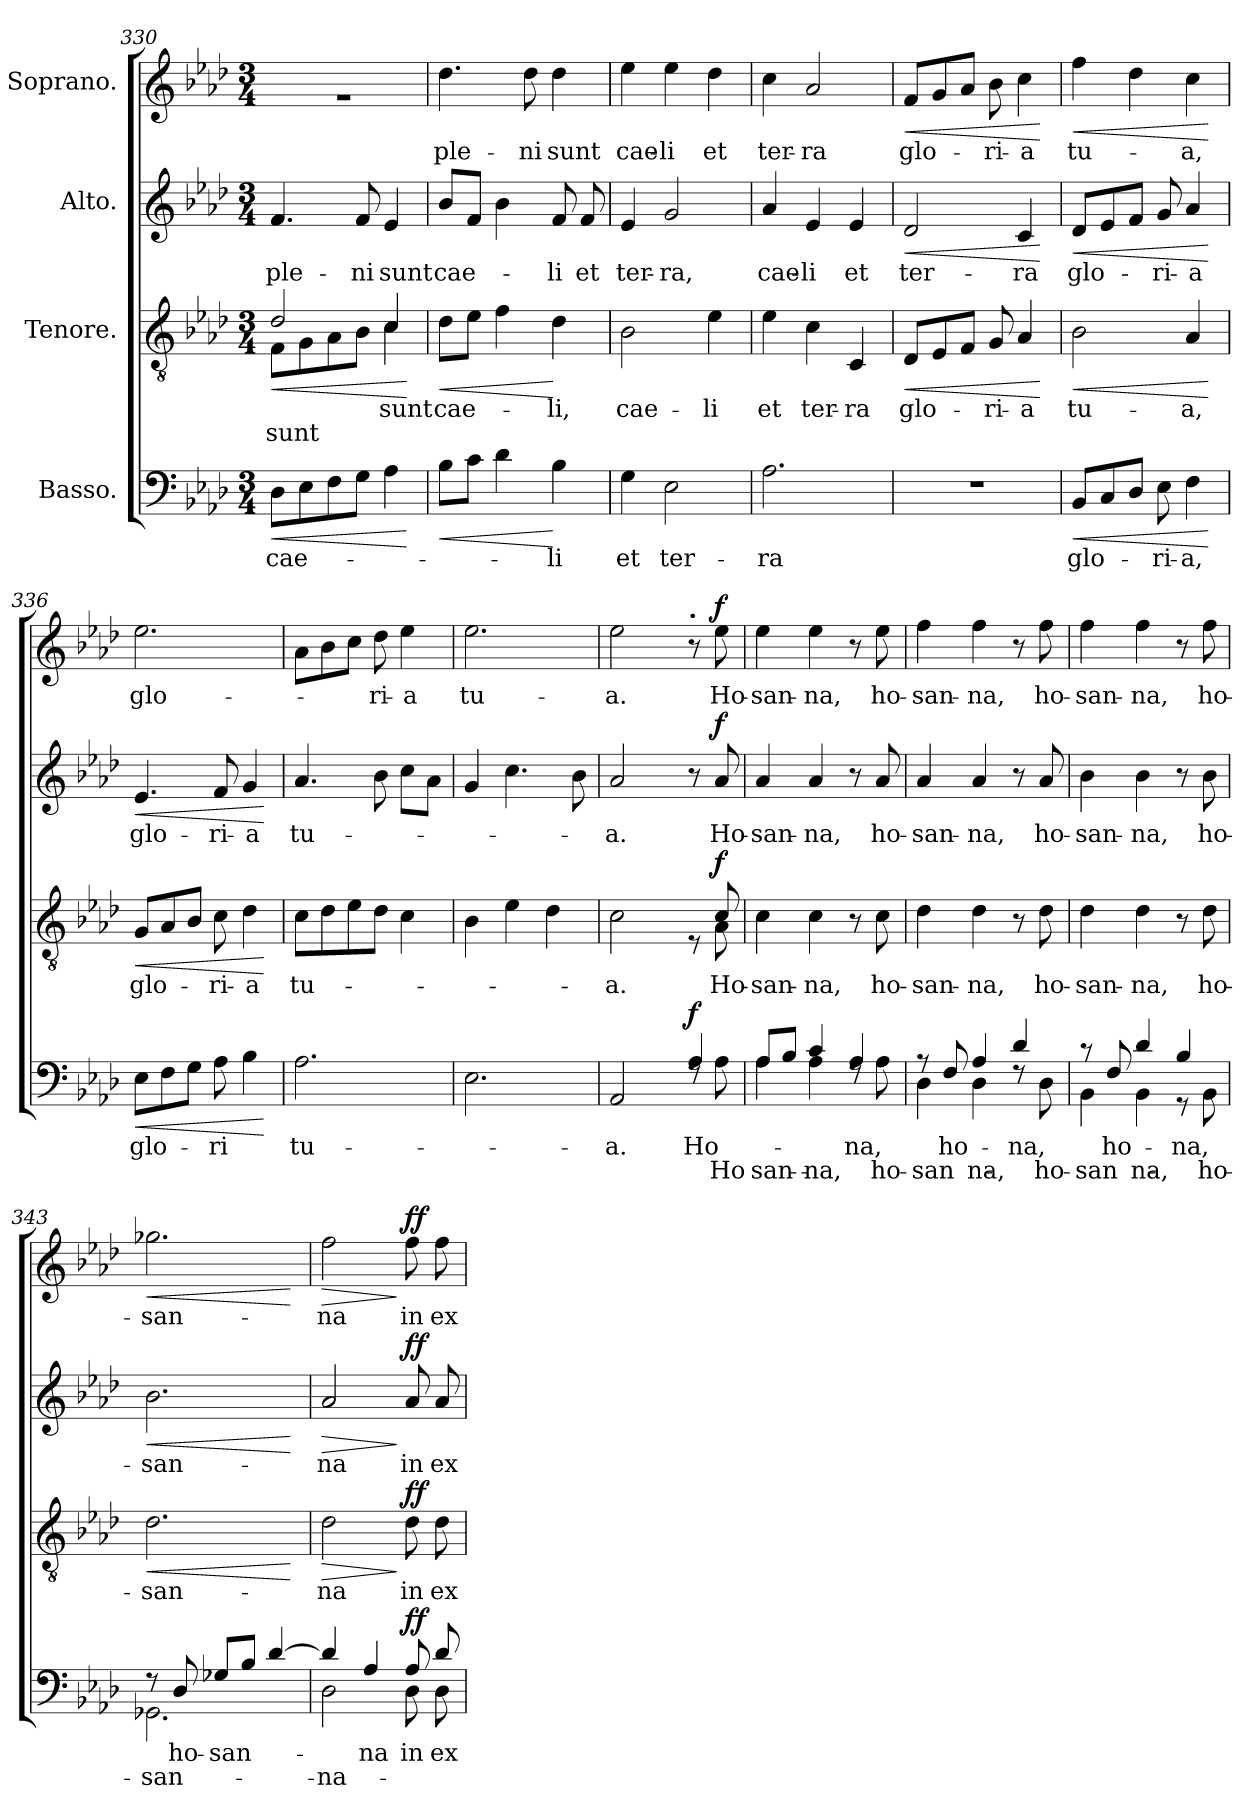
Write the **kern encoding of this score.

**kern	**text	**text	**dynam	**kern	**text	**text	**dynam	**kern	**text	**dynam	**kern	**text	**dynam
*part4	*part4	*part4	*part4	*part3	*part3	*part3	*part3	*part2	*part2	*part2	*part1	*part1	*part1
*staff4	*staff4	*staff4	*staff4	*staff3	*staff3	*staff3	*staff3	*staff2	*staff2	*staff2	*staff1	*staff1	*staff1
*I"Basso.	*	*	*	*I"Tenore.	*	*	*	*I"Alto.	*	*	*I"Soprano.	*	*
*clefF4	*	*	*	*clefGv2	*	*	*	*clefG2	*	*	*clefG2	*	*
*k[b-e-a-d-]	*	*	*	*k[b-e-a-d-]	*	*	*	*k[b-e-a-d-]	*	*	*k[b-e-a-d-]	*	*
*M3/4	*	*	*	*M3/4	*	*	*	*M3/4	*	*	*M3/4	*	*
=330	=330	=330	=330	=330	=330	=330	=330	=330	=330	=330	=330	=330	=330
!	!LO:LY:b	!	!LO:HP:b	!	!LO:LY:b	!	!LO:HP:b	!	!	!	!	!	!
*	*	*	*	*^	*	*	*	*	*	*	*	*	*
!	!	!	!	!	!	!	!LO:LY:b	!	!	!LO:LY:b	!	!	!	!
8D-\L	cae-	.	<	2d-/	8F\L	.	sunt	<	4.f/	ple-	.	2.rg	.	.
8E-\	.	.	.	.	8G\	.	.	.	.	.	.	.	.	.
8F\	.	.	.	.	8A-\	.	.	.	.	.	.	.	.	.
!	!	!	!	!	!	!	!	!	!	!LO:LY:b	!	!	!	!
8G\J	.	.	.	.	8B-\J	.	.	.	8f/	-ni	.	.	.	.
!	!	!	!	!	!	!LO:LY:b	!	!	!	!LO:LY:b	!	!	!	!
4A-\	.	.	.	4c/	4c\	sunt	.	.	4e-/	sunt	.	.	.	.
*	*	*	*	*v	*v	*	*	*	*	*	*	*	*	*
.	.	.	[	.	.	.	[	.	.	.	.	.	.
=331	=331	=331	=331	=331	=331	=331	=331	=331	=331	=331	=331	=331	=331
!	!	!	!LO:HP:b	!	!LO:LY:b	!	!LO:HP:b	!	!LO:LY:b	!	!	!LO:LY:b	!
8B-\L	.	.	<	8d-\L	cae-	.	<	8b-/L	cae-	.	4.dd-\	ple-	.
8c\J	.	.	.	8e-\J	.	.	.	8f/J	.	.	.	.	.
4d-\	.	.	.	4f\	.	.	.	4b-\	.	.	.	.	.
!	!	!	!	!	!	!	!	!	!	!	!	!LO:LY:b	!
.	.	.	.	.	.	.	.	.	.	.	8dd-\	-ni	.
!	!LO:LY:b	!	!	!	!LO:LY:b	!	!	!	!LO:LY:b	!	!	!LO:LY:b	!
4B-\	li	.	[	4d-\	-li,	.	[	8f/	-li	.	4dd-\	sunt	.
!	!	!	!	!	!	!	!	!	!LO:LY:b	!	!	!	!
.	.	.	.	.	.	.	.	8f/	et	.	.	.	.
=332	=332	=332	=332	=332	=332	=332	=332	=332	=332	=332	=332	=332	=332
!	!LO:LY:b	!	!	!	!LO:LY:b	!	!	!	!LO:LY:b	!	!	!LO:LY:b	!
4G\	et	.	.	2B-\	cae-	.	.	4e-/	ter-	.	4ee-\	cae-	.
!	!LO:LY:b	!	!	!	!	!	!	!	!LO:LY:b	!	!	!LO:LY:b	!
2E-\	ter-	.	.	.	.	.	.	2g/	-ra,	.	4ee-\	-li	.
!	!	!	!	!	!LO:LY:b	!	!	!	!	!	!	!LO:LY:b	!
.	.	.	.	4e-\	-li	.	.	.	.	.	4dd-\	et	.
=333	=333	=333	=333	=333	=333	=333	=333	=333	=333	=333	=333	=333	=333
!	!LO:LY:b	!	!	!	!LO:LY:b	!	!	!	!LO:LY:b	!	!	!LO:LY:b	!
2.A-\	-ra	.	.	4e-\	et	.	.	4a-/	cae-	.	4cc\	ter-	.
!	!	!	!	!	!LO:LY:b	!	!	!	!LO:LY:b	!	!	!LO:LY:b	!
.	.	.	.	4c\	ter-	.	.	4e-/	-li	.	2a-/	-ra	.
!	!	!	!	!	!LO:LY:b	!	!	!	!LO:LY:b	!	!	!	!
.	.	.	.	4C/	-ra	.	.	4e-/	et	.	.	.	.
=334	=334	=334	=334	=334	=334	=334	=334	=334	=334	=334	=334	=334	=334
!	!	!	!	!	!LO:LY:b	!	!LO:HP:b	!	!LO:LY:b	!LO:HP:b	!	!LO:LY:b	!LO:HP:b
2.r	.	.	.	8D-/L	glo-	.	<	2d-/	ter-	<	8f/L	glo-	<
.	.	.	.	8E-/	.	.	.	.	.	.	8g/	.	.
.	.	.	.	8F/J	.	.	.	.	.	.	8a-/J	.	.
!	!	!	!	!	!LO:LY:b	!	!	!	!	!	!	!LO:LY:b	!
.	.	.	.	8G/	-ri-	.	.	.	.	.	8b-\	-ri-	.
!	!	!	!	!	!LO:LY:b	!	!	!	!LO:LY:b	!	!	!LO:LY:b	!
.	.	.	.	4A-/	-a	.	.	4c/	-ra	.	4cc\	-a	.
.	.	.	.	.	.	.	[	.	.	[	.	.	[
!!LO:LB:g=z
=335	=335	=335	=335	=335	=335	=335	=335	=335	=335	=335	=335	=335	=335
!	!LO:LY:b	!	!LO:HP:b	!	!LO:LY:b	!	!LO:HP:b	!	!LO:LY:b	!LO:HP:b	!	!LO:LY:b	!LO:HP:b
8BB-/L	glo-	.	<	2B-\	tu-	.	<	8d-/L	glo-	<	4ff\	tu-	<
8C/	.	.	.	.	.	.	.	8e-/	.	.	.	.	.
8D-/J	.	.	.	.	.	.	.	8f/J	.	.	4dd-\	.	.
!	!LO:LY:b	!	!	!	!	!	!	!	!LO:LY:b	!	!	!	!
8E-\	-ri-	.	.	.	.	.	.	8g/	-ri-	.	.	.	.
!	!LO:LY:b	!	!	!	!LO:LY:b	!	!	!	!LO:LY:b	!	!	!LO:LY:b	!
4F\	-a,	.	.	4A-/	-a,	.	.	4a-/	-a	.	4cc\	-a,	.
.	.	.	[	.	.	.	[	.	.	[	.	.	[
=336	=336	=336	=336	=336	=336	=336	=336	=336	=336	=336	=336	=336	=336
!	!LO:LY:b	!	!LO:HP:b	!	!LO:LY:b	!	!LO:HP:b	!	!LO:LY:b	!LO:HP:b	!	!LO:LY:b	!
8E-\L	glo-	.	<	8G/L	glo-	.	<	4.e-/	glo-	<	2.ee-\	glo-	.
8F\	.	.	.	8A-/	.	.	.	.	.	.	.	.	.
8G\J	.	.	.	8B-/J	.	.	.	.	.	.	.	.	.
!	!LO:LY:b	!	!	!	!LO:LY:b	!	!	!	!LO:LY:b	!	!	!	!
8A-\	-ri	.	.	8c\	-ri-	.	.	8f/	-ri-	.	.	.	.
!	!	!	!	!	!LO:LY:b	!	!	!	!LO:LY:b	!	!	!	!
4B-\	.	.	.	4d-\	-a	.	.	4g/	-a	.	.	.	.
.	.	.	[	.	.	.	[	.	.	[	.	.	.
=337	=337	=337	=337	=337	=337	=337	=337	=337	=337	=337	=337	=337	=337
!	!LO:LY:b	!	!	!	!LO:LY:b	!	!	!	!LO:LY:b	!	!	!	!
2.A-\	tu-	.	.	8c\L	tu-	.	.	4.a-/	tu-	.	8a-\L	.	.
.	.	.	.	8d-\	.	.	.	.	.	.	8b-\	.	.
.	.	.	.	8e-\	.	.	.	.	.	.	8cc\J	.	.
!	!	!	!	!	!	!	!	!	!	!	!	!LO:LY:b	!
.	.	.	.	8d-\J	.	.	.	8b-\	.	.	8dd-\	-ri-	.
!	!	!	!	!	!	!	!	!	!	!	!	!LO:LY:b	!
.	.	.	.	4c\	.	.	.	8cc\L	.	.	4ee-\	-a	.
.	.	.	.	.	.	.	.	8a-\J	.	.	.	.	.
=338	=338	=338	=338	=338	=338	=338	=338	=338	=338	=338	=338	=338	=338
!	!	!	!	!	!	!	!	!	!	!	!	!LO:LY:b	!
2.E-\	.	.	.	4B-\	.	.	.	4g/	.	.	2.ee-\	tu-	.
.	.	.	.	4e-\	.	.	.	4.cc\	.	.	.	.	.
.	.	.	.	4d-\	.	.	.	.	.	.	.	.	.
.	.	.	.	.	.	.	.	8b-\	.	.	.	.	.
=339	=339	=339	=339	=339	=339	=339	=339	=339	=339	=339	=339	=339	=339
!	!LO:LY:b	!	!	!	!LO:LY:b	!	!	!	!LO:LY:b	!	!	!LO:LY:b	!
*^	*	*	*	*^	*	*	*	*	*	*	*	*	*
2AA-/	2ryy	-a.	.	.	2c\	8ryy	-a.	.	.	2a-/	-a.	.	2ee-\	-a.	.
*	*	*	*	*	*v	*v	*	*	*	*	*	*	*	*	*
*	*	*	*	*	*	*	*	*	*	*	*	*MM80	*	*
*	*	*	*	*	*^	*	*	*	*	*	*	*	*	*
!	!	!	!	!	!	!	!	!	!	!	!	!	!LO:TX:a:B:t=.	!	!
!	!	!LO:LY:b	!	!LO:DY:a	!	!	!	!	!	!	!	!	!	!	!
*	*	*	*	*	*v	*v	*	*	*	*	*	*	*	*	*
4A-/	8rF	Ho-	.	f	8rE	.	.	.	8r	.	.	8r	.	.
!	!	!	!LO:LY:b	!	!	!LO:LY:b	!	!LO:DY:a	!	!LO:LY:b	!LO:DY:a	!	!LO:LY:b	!LO:DY:a
*	*	*	*	*	*^	*	*	*	*	*	*	*	*	*
.	8A-\	.	Ho-	.	8c/	8A-\	Ho-	.	f	8a-/	Ho-	f	8ee-\	Ho-	f
=340	=340	=340	=340	=340	=340	=340	=340	=340	=340	=340	=340	=340	=340	=340	=340
!	!	!LO:LY:b	!	!	!	!	!	!	!	!	!	!	!	!	!
!	!	!	!LO:LY:b	!	!	!	!LO:LY:b	!	!	!	!LO:LY:b	!	!	!LO:LY:b	!
*	*	*	*	*	*v	*v	*	*	*	*	*	*	*	*	*
8A-/L	4A-\	.	-san-	.	4c\	-san-	.	.	4a-/	-san-	.	4ee-\	-san-	.
8B-/J	.	.	.	.	.	.	.	.	.	.	.	.	.	.
!	!	!	!LO:LY:b	!	!	!LO:LY:b	!	!	!	!LO:LY:b	!	!	!LO:LY:b	!
4c/	4A-\	.	-na,	.	4c\	-na,	.	.	4a-/	-na,	.	4ee-\	-na,	.
!	!	!LO:LY:b	!	!	!	!	!	!	!	!	!	!	!	!
4A-/	8rF	-na,	.	.	8r	.	.	.	8r	.	.	8r	.	.
!	!	!	!LO:LY:b	!	!	!LO:LY:b	!	!	!	!LO:LY:b	!	!	!LO:LY:b	!
.	8A-\	.	ho-	.	8c\	ho-	.	.	8a-/	ho-	.	8ee-\	ho-	.
!!LO:PB:g=z
=341	=341	=341	=341	=341	=341	=341	=341	=341	=341	=341	=341	=341	=341	=341
!	!	!	!LO:LY:b	!	!	!LO:LY:b	!	!	!	!LO:LY:b	!	!	!LO:LY:b	!
8r	4D-\	.	-san-	.	4d-\	-san-	.	.	4a-/	-san-	.	4ff\	-san-	.
!	!	!LO:LY:b	!	!	!	!	!	!	!	!	!	!	!	!
8F/	.	ho-	.	.	.	.	.	.	.	.	.	.	.	.
!	!	!LO:LY:b	!	!	!	!	!	!	!	!	!	!	!	!
!	!	!	!LO:LY:b	!	!	!LO:LY:b	!	!	!	!LO:LY:b	!	!	!LO:LY:b	!
4A-/	4D-\	.	-na,	.	4d-\	-na,	.	.	4a-/	-na,	.	4ff\	-na,	.
!	!	!LO:LY:b	!	!	!	!	!	!	!	!	!	!	!	!
4d-/	8rF	-na,	.	.	8r	.	.	.	8r	.	.	8r	.	.
!	!	!	!LO:LY:b	!	!	!LO:LY:b	!	!	!	!LO:LY:b	!	!	!LO:LY:b	!
.	8D-\	.	ho-	.	8d-\	ho-	.	.	8a-/	ho-	.	8ff\	ho-	.
=342	=342	=342	=342	=342	=342	=342	=342	=342	=342	=342	=342	=342	=342	=342
!	!	!	!LO:LY:b	!	!	!LO:LY:b	!	!	!	!LO:LY:b	!	!	!LO:LY:b	!
8r	4BB-\	.	-san-	.	4d-\	san-	.	.	4b-\	san-	.	4ff\	san-	.
!	!	!LO:LY:b	!	!	!	!	!	!	!	!	!	!	!	!
8F/	.	ho-	.	.	.	.	.	.	.	.	.	.	.	.
!	!	!LO:LY:b	!	!	!	!	!	!	!	!	!	!	!	!
!	!	!	!LO:LY:b	!	!	!LO:LY:b	!	!	!	!LO:LY:b	!	!	!LO:LY:b	!
4d-/	4BB-\	.	-na,	.	4d-\	-na,	.	.	4b-\	-na,	.	4ff\	-na,	.
!	!	!LO:LY:b	!	!	!	!	!	!	!	!	!	!	!	!
4B-/	8r	-na,	.	.	8r	.	.	.	8r	.	.	8r	.	.
!	!	!	!LO:LY:b	!	!	!LO:LY:b	!	!	!	!LO:LY:b	!	!	!LO:LY:b	!
.	8BB-\	.	ho-	.	8d-\	ho-	.	.	8b-\	ho-	.	8ff\	ho-	.
=343	=343	=343	=343	=343	=343	=343	=343	=343	=343	=343	=343	=343	=343	=343
!	!	!	!LO:LY:b	!	!	!LO:LY:b	!	!LO:HP:b	!	!LO:LY:b	!LO:HP:b	!	!LO:LY:b	!LO:HP:b
8r	2.GG-X\	.	-san-	.	2.d-\	-san-	.	<	2.b-\	-san-	<	2.gg-X\	-san-	<
!	!	!LO:LY:b	!	!	!	!	!	!	!	!	!	!	!	!
8D-/	.	ho-	.	.	.	.	.	.	.	.	.	.	.	.
!	!	!LO:LY:b	!	!	!	!	!	!	!	!	!	!	!	!
8G-X/L	.	-san-	.	.	.	.	.	.	.	.	.	.	.	.
8B-/J	.	.	.	.	.	.	.	.	.	.	.	.	.	.
[4d-/	.	.	.	.	.	.	.	.	.	.	.	.	.	.
*v	*v	*	*	*	*	*	*	*	*	*	*	*	*	*
.	.	.	.	.	.	.	[	.	.	[	.	.	[
=344	=344	=344	=344	=344	=344	=344	=344	=344	=344	=344	=344	=344	=344
*^	*	*	*	*	*	*	*	*	*	*	*	*	*
!	!	!	!LO:LY:b	!	!	!LO:LY:b	!	!LO:HP:b	!	!LO:LY:b	!LO:HP:b	!	!LO:LY:b	!LO:HP:b
4d-/]	2D-\	.	-na	.	2d-\	-na	.	>	2a-/	-na	>	2ff\	-na	>
!	!	!LO:LY:b	!	!	!	!	!	!	!	!	!	!	!	!
4A-/	.	-na	.	.	.	.	.	.	.	.	.	.	.	.
!	!	!LO:LY:b	!	!LO:DY:a	!	!LO:LY:b	!	!LO:DY:n=1:a	!	!LO:LY:b	!LO:DY:n=1:a	!	!LO:LY:b	!LO:DY:n=1:a
8A-/	8D-\	in	.	ff	8d-\	in	.	] ff	8a-/	in	] ff	8ff\	in	] ff
!	!	!LO:LY:b	!	!	!	!LO:LY:b	!	!	!	!LO:LY:b	!	!	!LO:LY:b	!
8d-/	8D-\	ex-	.	.	8d-\	ex-	.	.	8a-/	ex-	.	8ff\	ex-	.
*v	*v	*	*	*	*	*	*	*	*	*	*	*	*	*
=	=	=	=	=	=	=	=	=	=	=	=	=	=
*-	*-	*-	*-	*-	*-	*-	*-	*-	*-	*-	*-	*-	*-
